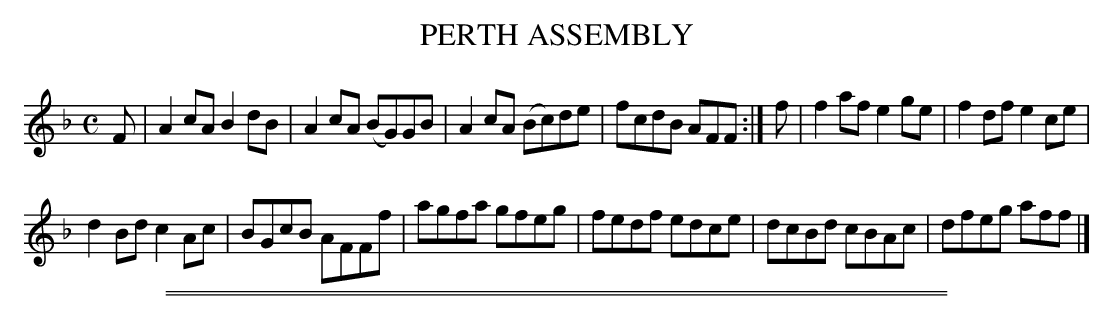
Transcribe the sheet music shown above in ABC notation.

X:1
T: PERTH ASSEMBLY
M: C
L: 1/8
K: F
F |\
A2cA B2dB | A2cA (BG)GB |\
A2cA (Bc)de | fcdB AFF :|\
f |\
f2af e2ge | f2df e2ce |
d2Bd c2Ac | BGcB AFFf |\
agfa gfeg | fedf edce |\
dcBd cBAc | dfeg aff |]
